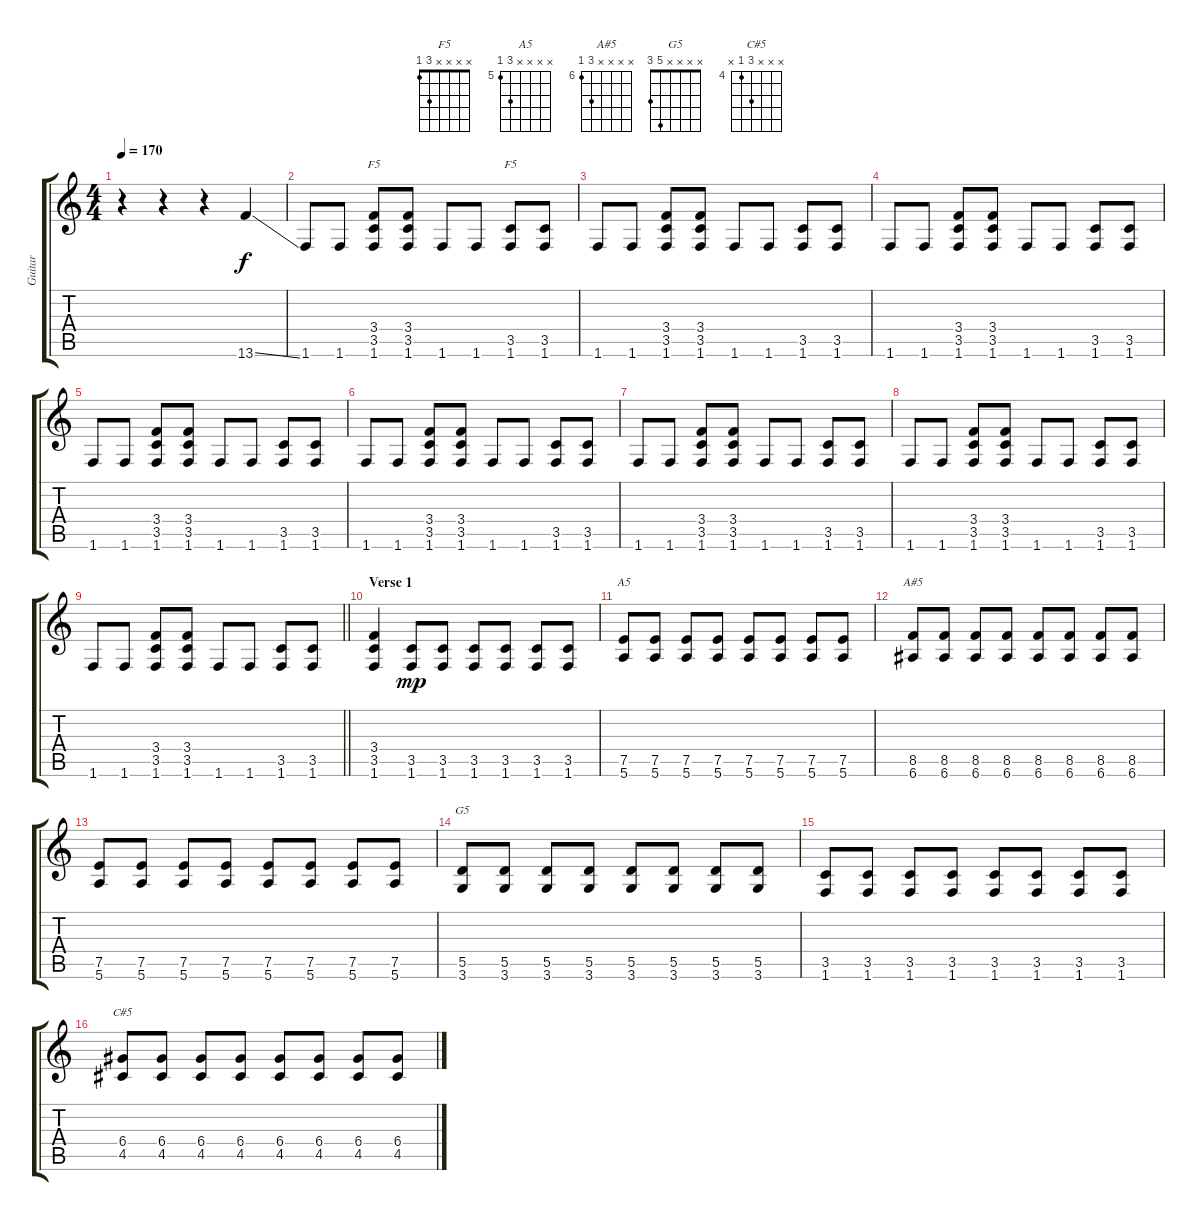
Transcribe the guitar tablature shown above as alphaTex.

\track ("Guitar" "Guitar") {instrument overdrivenguitar}
\staff {score tabs}
\tuning (E4 B3 G3 D3 A2 E2) {hide}
\chord ("F5" x x x 3 3 1)
\chord ("F5" x x x x 3 1)
\chord ("A5" x x x x 7 5) {firstfret 5}
\chord ("A#5" x x x x 8 6) {firstfret 6}
\chord ("G5" x x x x 5 3)
\chord ("C#5" x x x 6 4 x) {firstfret 4}
\ts (4 4)
\tempo 170
\clef g2
\ks c
r.4{dy f instrument overdrivenguitar} r.4 r.4 13.6{ss}.4 |
1.6.8 1.6.8 (3.4 3.5 1.6).8{ch "F5"} (3.4 3.5 1.6).8 1.6.8 1.6.8 (3.5 1.6).8{ch "F5"} (3.5 1.6).8 |
1.6.8 1.6.8 (3.4 3.5 1.6).8 (3.4 3.5 1.6).8 1.6.8 1.6.8 (3.5 1.6).8 (3.5 1.6).8 |
1.6.8 1.6.8 (3.4 3.5 1.6).8 (3.4 3.5 1.6).8 1.6.8 1.6.8 (3.5 1.6).8 (3.5 1.6).8 |
1.6.8 1.6.8 (3.4 3.5 1.6).8 (3.4 3.5 1.6).8 1.6.8 1.6.8 (3.5 1.6).8 (3.5 1.6).8 |
1.6.8 1.6.8 (3.4 3.5 1.6).8 (3.4 3.5 1.6).8 1.6.8 1.6.8 (3.5 1.6).8 (3.5 1.6).8 |
1.6.8 1.6.8 (3.4 3.5 1.6).8 (3.4 3.5 1.6).8 1.6.8 1.6.8 (3.5 1.6).8 (3.5 1.6).8 |
1.6.8 1.6.8 (3.4 3.5 1.6).8 (3.4 3.5 1.6).8 1.6.8 1.6.8 (3.5 1.6).8 (3.5 1.6).8 |
\barLineRight lightlight
1.6.8 1.6.8 (3.4 3.5 1.6).8 (3.4 3.5 1.6).8 1.6.8 1.6.8 (3.5 1.6).8 (3.5 1.6).8 |
\section ("" "Verse 1")
(3.4 3.5 1.6).4 (3.5 1.6).8{dy mp} (3.5 1.6).8 (3.5 1.6).8 (3.5 1.6).8 (3.5 1.6).8 (3.5 1.6).8 |
(7.5 5.6).8{ch "A5"} (7.5 5.6).8 (7.5 5.6).8 (7.5 5.6).8 (7.5 5.6).8 (7.5 5.6).8 (7.5 5.6).8 (7.5 5.6).8 |
(8.5 6.6).8{ch "A#5"} (8.5 6.6).8 (8.5 6.6).8 (8.5 6.6).8 (8.5 6.6).8 (8.5 6.6).8 (8.5 6.6).8 (8.5 6.6).8 |
(7.5 5.6).8 (7.5 5.6).8 (7.5 5.6).8 (7.5 5.6).8 (7.5 5.6).8 (7.5 5.6).8 (7.5 5.6).8 (7.5 5.6).8 |
(5.5 3.6).8{ch "G5"} (5.5 3.6).8 (5.5 3.6).8 (5.5 3.6).8 (5.5 3.6).8 (5.5 3.6).8 (5.5 3.6).8 (5.5 3.6).8 |
(3.5 1.6).8 (3.5 1.6).8 (3.5 1.6).8 (3.5 1.6).8 (3.5 1.6).8 (3.5 1.6).8 (3.5 1.6).8 (3.5 1.6).8 |
(6.4 4.5).8{ch "C#5"} (6.4 4.5).8 (6.4 4.5).8 (6.4 4.5).8 (6.4 4.5).8 (6.4 4.5).8 (6.4 4.5).8 (6.4 4.5).8
